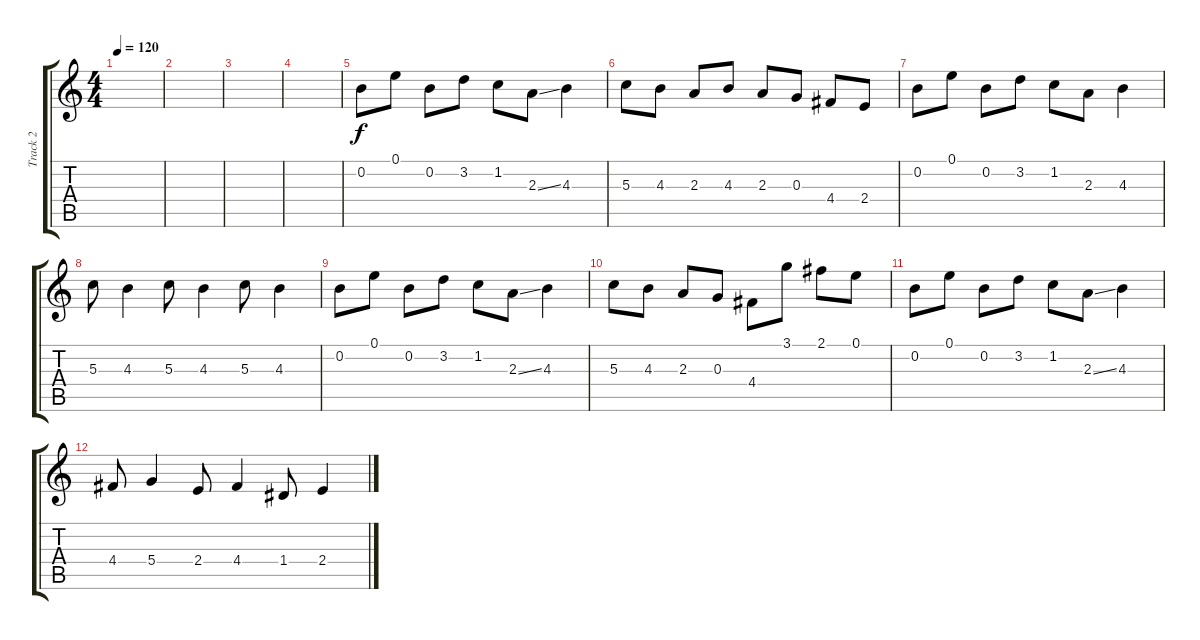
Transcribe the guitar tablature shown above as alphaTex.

\track ("Track 2" "Track 2") {instrument distortionguitar}
\staff {score tabs}
\tuning (E4 B3 G3 D3 A2 E2) {hide}
\ts (4 4)
\tempo 120
\clef g2
\ks c
|
|
|
|
0.2.8 0.1.8 0.2.8 3.2.8 1.2.8 2.3{ss}.8 4.3.4 |
5.3.8 4.3.8 2.3.8 4.3.8 2.3.8 0.3.8 4.4.8 2.4.8 |
0.2.8 0.1.8 0.2.8 3.2.8 1.2.8 2.3.8 4.3.4 |
5.3.8 4.3.4 5.3.8 4.3.4 5.3.8 4.3.4 |
0.2.8 0.1.8 0.2.8 3.2.8 1.2.8 2.3{ss}.8 4.3.4 |
5.3.8 4.3.8 2.3.8 0.3.8 4.4.8 3.1.8 2.1.8 0.1.8 |
0.2.8 0.1.8 0.2.8 3.2.8 1.2.8 2.3{ss}.8 4.3.4 |
4.4.8 5.4.4 2.4.8 4.4.4 1.4.8 2.4.4
